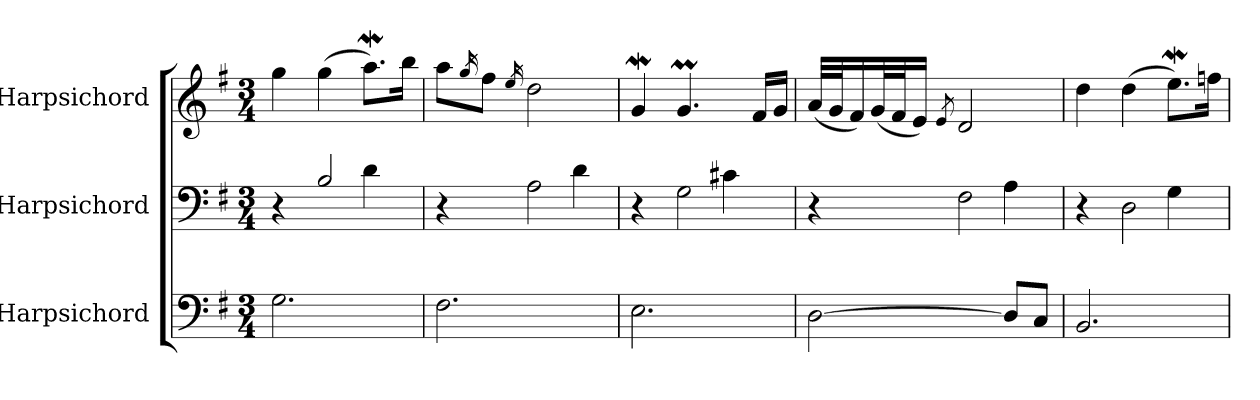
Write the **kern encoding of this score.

**kern	**kern	**kern
*part3	*part2	*part1
*staff3	*staff2	*staff1
*I"Harpsichord	*I"Harpsichord	*I"Harpsichord
*I'Hch.	*I'Hch.	*I'Hch.
*clefF4	*clefF4	*clefG2
*k[f#]	*k[f#]	*k[f#]
*M3/4	*M3/4	*M3/4
*MM50	*MM50	*MM50
=1	=1	=1
*	*^	*
2.G\	4r	2ryy	4gg\
.	2B/	.	(>4gg\
.	.	4d\	8.aaW\L)
.	.	.	16bb\Jk
=2	=2	=2	=2
2.F#\	4r	2ryy	8aa\L
.	.	.	16qgg/
.	.	.	8ff#\J
.	.	.	16qee/
.	2A\	.	2dd\
.	.	4d\	.
=3	=3	=3	=3
2.E\	4r	2ryy	4gw/
.	2G\	.	4.gM/
.	.	4c#X\	.
.	.	.	16f#/LL
.	.	.	16g/JJ
=4	=4	=4	=4
[2D\	4r	2ryy	(<32a/LLL
.	.	.	32g/J
.	.	.	16f#/)
.	.	.	(<32g/L
.	.	.	32f#/J
.	.	.	16e/JJ)
.	.	.	8qe/
.	2F#\	.	2d/
8D/L]	.	4A\	.
8C/J	.	.	.
=5	=5	=5	=5
2.BB/	4r	2ryy	4dd\
.	2D\	.	(>4dd\
.	.	4G\	8.eeW\L)
.	.	.	16ffn\Jk
*	*v	*v	*
=	=	=
*-	*-	*-
